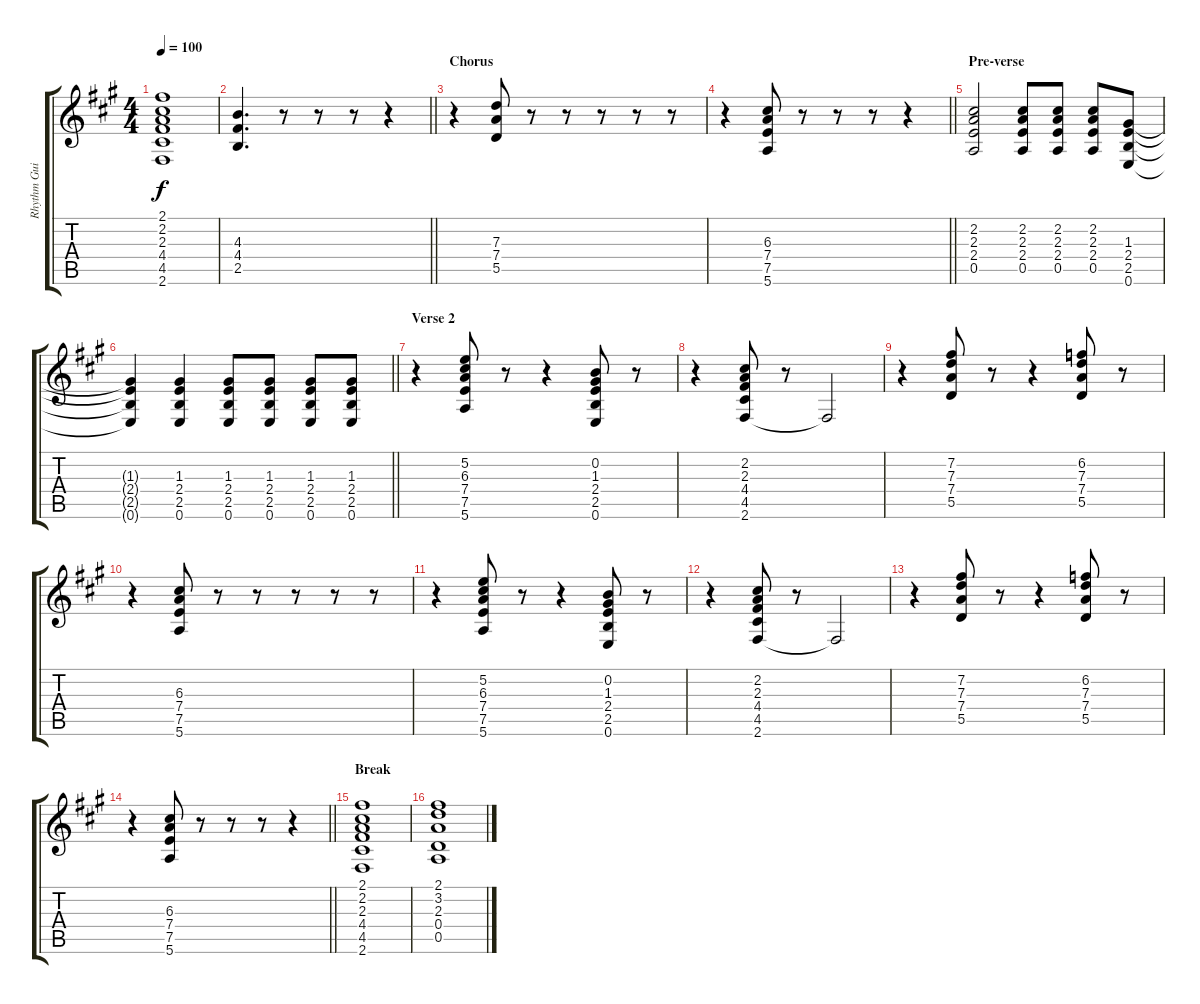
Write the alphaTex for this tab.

\track ("Rhythm Guitar" "Rhythm Gui") {instrument acousticguitarsteel}
\staff {score tabs}
\tuning (E4 B3 G3 D3 A2 E2) {hide}
\ts (4 4)
\tempo 100
\clef g2
\ks a
(2.1 2.2 2.3 4.4 4.5 2.6).1{dy f} |
\barLineRight lightlight
(4.3 4.4 2.5).4{d} r.8 r.8 r.8 r.4 |
\section ("" "Chorus")
r.4 (7.3 7.4 5.5).8 r.8 r.8 r.8 r.8 r.8 |
\barLineRight lightlight
r.4 (6.3 7.4 7.5 5.6).8 r.8 r.8 r.8 r.4 |
\section ("" "Pre-verse")
(2.2 2.3 2.4 0.5).2 (2.2 2.3 2.4 0.5).8 (2.2 2.3 2.4 0.5).8 (2.2 2.3 2.4 0.5).8 (1.3 2.4 2.5 0.6).8 |
\barLineRight lightlight
(1.3{t} 2.4{t} 2.5{t} 0.6{t}).4 (1.3 2.4 2.5 0.6).4 (1.3 2.4 2.5 0.6).8 (1.3 2.4 2.5 0.6).8 (1.3 2.4 2.5 0.6).8 (1.3 2.4 2.5 0.6).8 |
\section ("" "Verse 2")
r.4 (5.2 6.3 7.4 7.5 5.6).8 r.8 r.4 (0.2 1.3 2.4 2.5 0.6).8 r.8 |
r.4 (2.2 2.3 4.4 4.5 2.6).8 r.8 2.6{t}.2 |
r.4 (7.2 7.3 7.4 5.5).8 r.8 r.4 (6.2 7.3 7.4 5.5).8 r.8 |
r.4 (6.3 7.4 7.5 5.6).8 r.8 r.8 r.8 r.8 r.8 |
r.4 (5.2 6.3 7.4 7.5 5.6).8 r.8 r.4 (0.2 1.3 2.4 2.5 0.6).8 r.8 |
r.4 (2.2 2.3 4.4 4.5 2.6).8 r.8 2.6{t}.2 |
r.4 (7.2 7.3 7.4 5.5).8 r.8 r.4 (6.2 7.3 7.4 5.5).8 r.8 |
\barLineRight lightlight
r.4 (6.3 7.4 7.5 5.6).8 r.8 r.8 r.8 r.4 |
\section ("" "Break")
(2.1 2.2 2.3 4.4 4.5 2.6).1 |
(2.1 3.2 2.3 0.4 0.5).1
